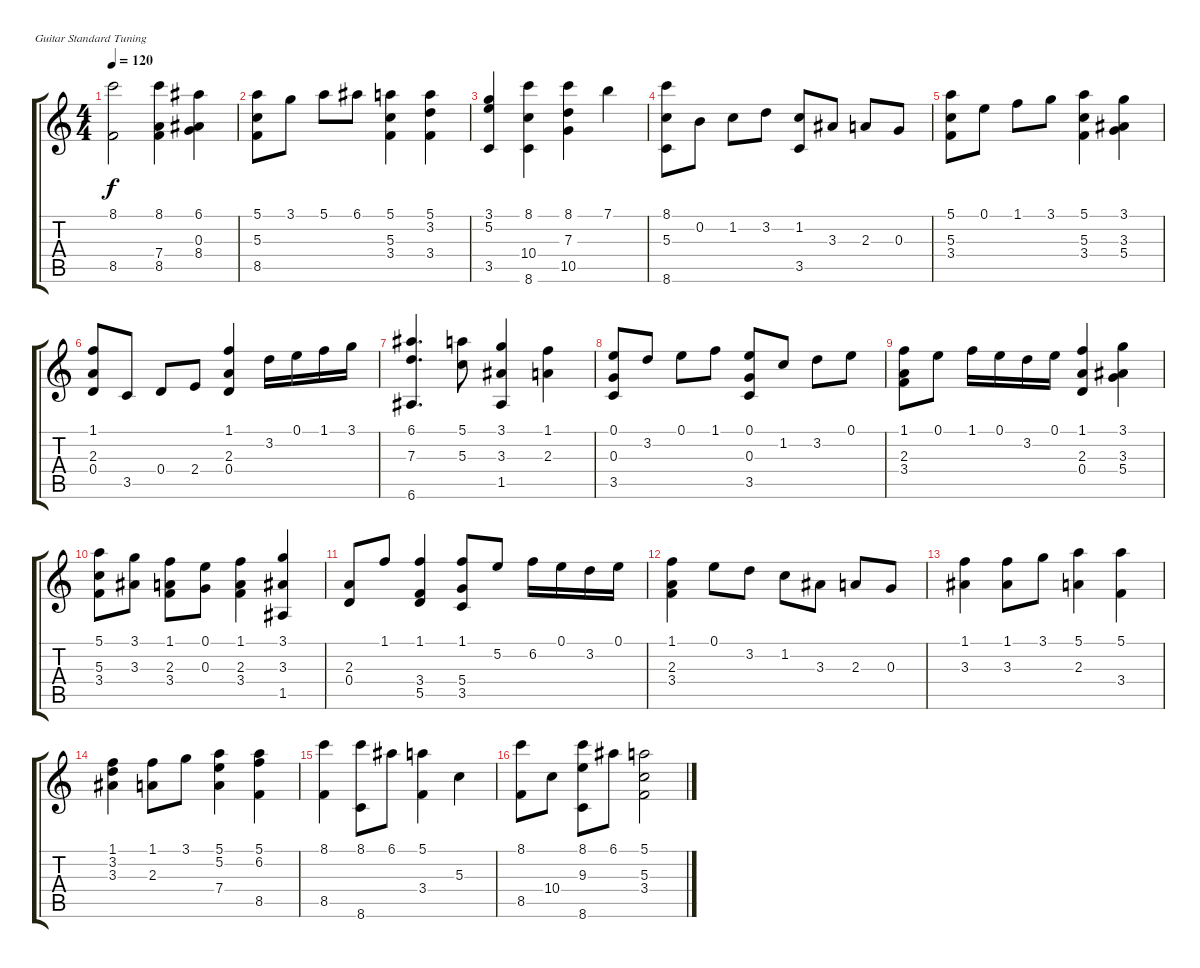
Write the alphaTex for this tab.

\defaultSystemsLayout 4
\bracketExtendMode groupsimilarinstruments
\firstSystemTrackNameOrientation horizontal
\otherSystemsTrackNameOrientation horizontal
\track "" {instrument acousticguitarnylon}
\staff {score tabs}
\tuning (E4 B3 G3 D3 A2 E2)
\ts (4 4)
\tempo 120
\clef g2
\ks c
(8.1 8.5).2{dy f instrument acousticguitarnylon} (8.1 7.4 8.5).4 (6.1 8.4 0.3).4 |
(5.1 5.3 8.5).8 3.1.8 5.1.8 6.1.8 (3.4 5.1 5.3).4 (3.2 5.1 3.4).4 |
(5.2 3.1 3.5).4 (8.1 10.4 8.6).4 (8.1 7.3 10.5).4 7.1.4 |
(8.1 5.3 8.6).8 0.2.8 1.2.8 3.2.8 (1.2 3.5).8 3.3.8 2.3.8 0.3.8 |
(5.1 5.3 3.4).8 0.1.8 1.1.8 3.1.8 (5.1 5.3 3.4).4 (5.4 3.1 3.3).4 |
(2.3 0.4 1.1).8 3.5.8 0.4.8 2.4.8 (1.1 2.3 0.4).4 3.2.16 0.1.16 1.1.16 3.1.16 |
(6.1 6.6 7.3).4{d} (5.1 5.3).8 (3.1 3.3 1.5).4 (2.3 1.1).4 |
(0.1 0.3 3.5).8 3.2.8 0.1.8 1.1.8 (0.1 0.3 3.5).8 1.2.8 3.2.8 0.1.8 |
(1.1 2.3 3.4).8 0.1.8 1.1.16 0.1.16 3.2.16 0.1.16 (1.1 2.3 0.4).4 (3.1 3.3 5.4).4 |
(5.1 5.3 3.4).8 (3.1 3.3).8 (1.1 2.3 3.4).8 (0.1 0.3).8 (1.1 2.3 3.4).4 (3.1 3.3 1.5).4 |
(2.3 0.4).8 1.1.8 (1.1 3.4 5.5).4 (1.1 5.4 3.5).8 5.2.8 6.2.16 0.1.16 3.2.16 0.1.16 |
(1.1 2.3 3.4).4 0.1.8 3.2.8 1.2.8 3.3.8 2.3.8 0.3.8 |
(1.1 3.3).4 (1.1 3.3).8 3.1.8 (5.1 2.3).4 (5.1 3.4).4 |
(3.2 3.3 1.1).4 (1.1 2.3).8 3.1.8 (5.2 5.1 7.4).4 (6.2 8.5 5.1).4 |
(8.1 8.5).4 (8.1 8.6).8 6.1.8 (5.1 3.4).4 5.3.4 |
(8.1 8.5).8 10.4.8 (8.1 9.3 8.6).8 6.1.8 (5.1 5.3 3.4).2
